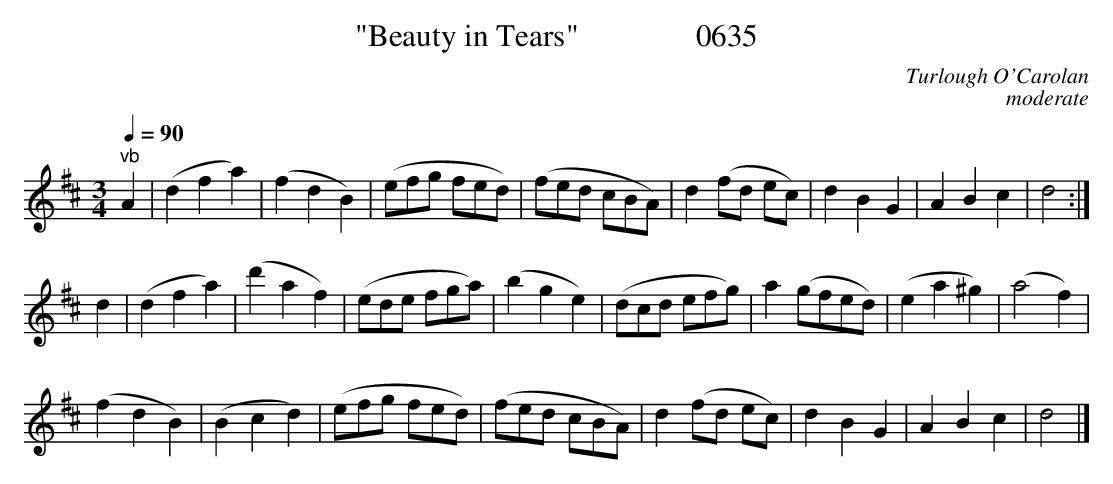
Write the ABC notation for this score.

X:1
T:"Beauty in Tears"               0635
C:Turlough O'Carolan
C:moderate
Q:1/4=90
M:3/4
L:1/8
K:D
"^vb"A2|(d2f2a2)|(f2d2B2)|(efg fed)|(fed cBA)|d2(fd ec)|d2B2G2|A2B2c2|d4:|
d2|(d2f2a2)|(d'2a2f2)|(ede fga)|(b2g2e2)|(dcd efg)|a2(gfed)|(e2a2^g2)|(a4f2)|
(f2d2B2)|(B2c2d2)|(efg fed)|(fed cBA)|d2(fd ec)|d2B2G2|A2B2c2|d4|]
